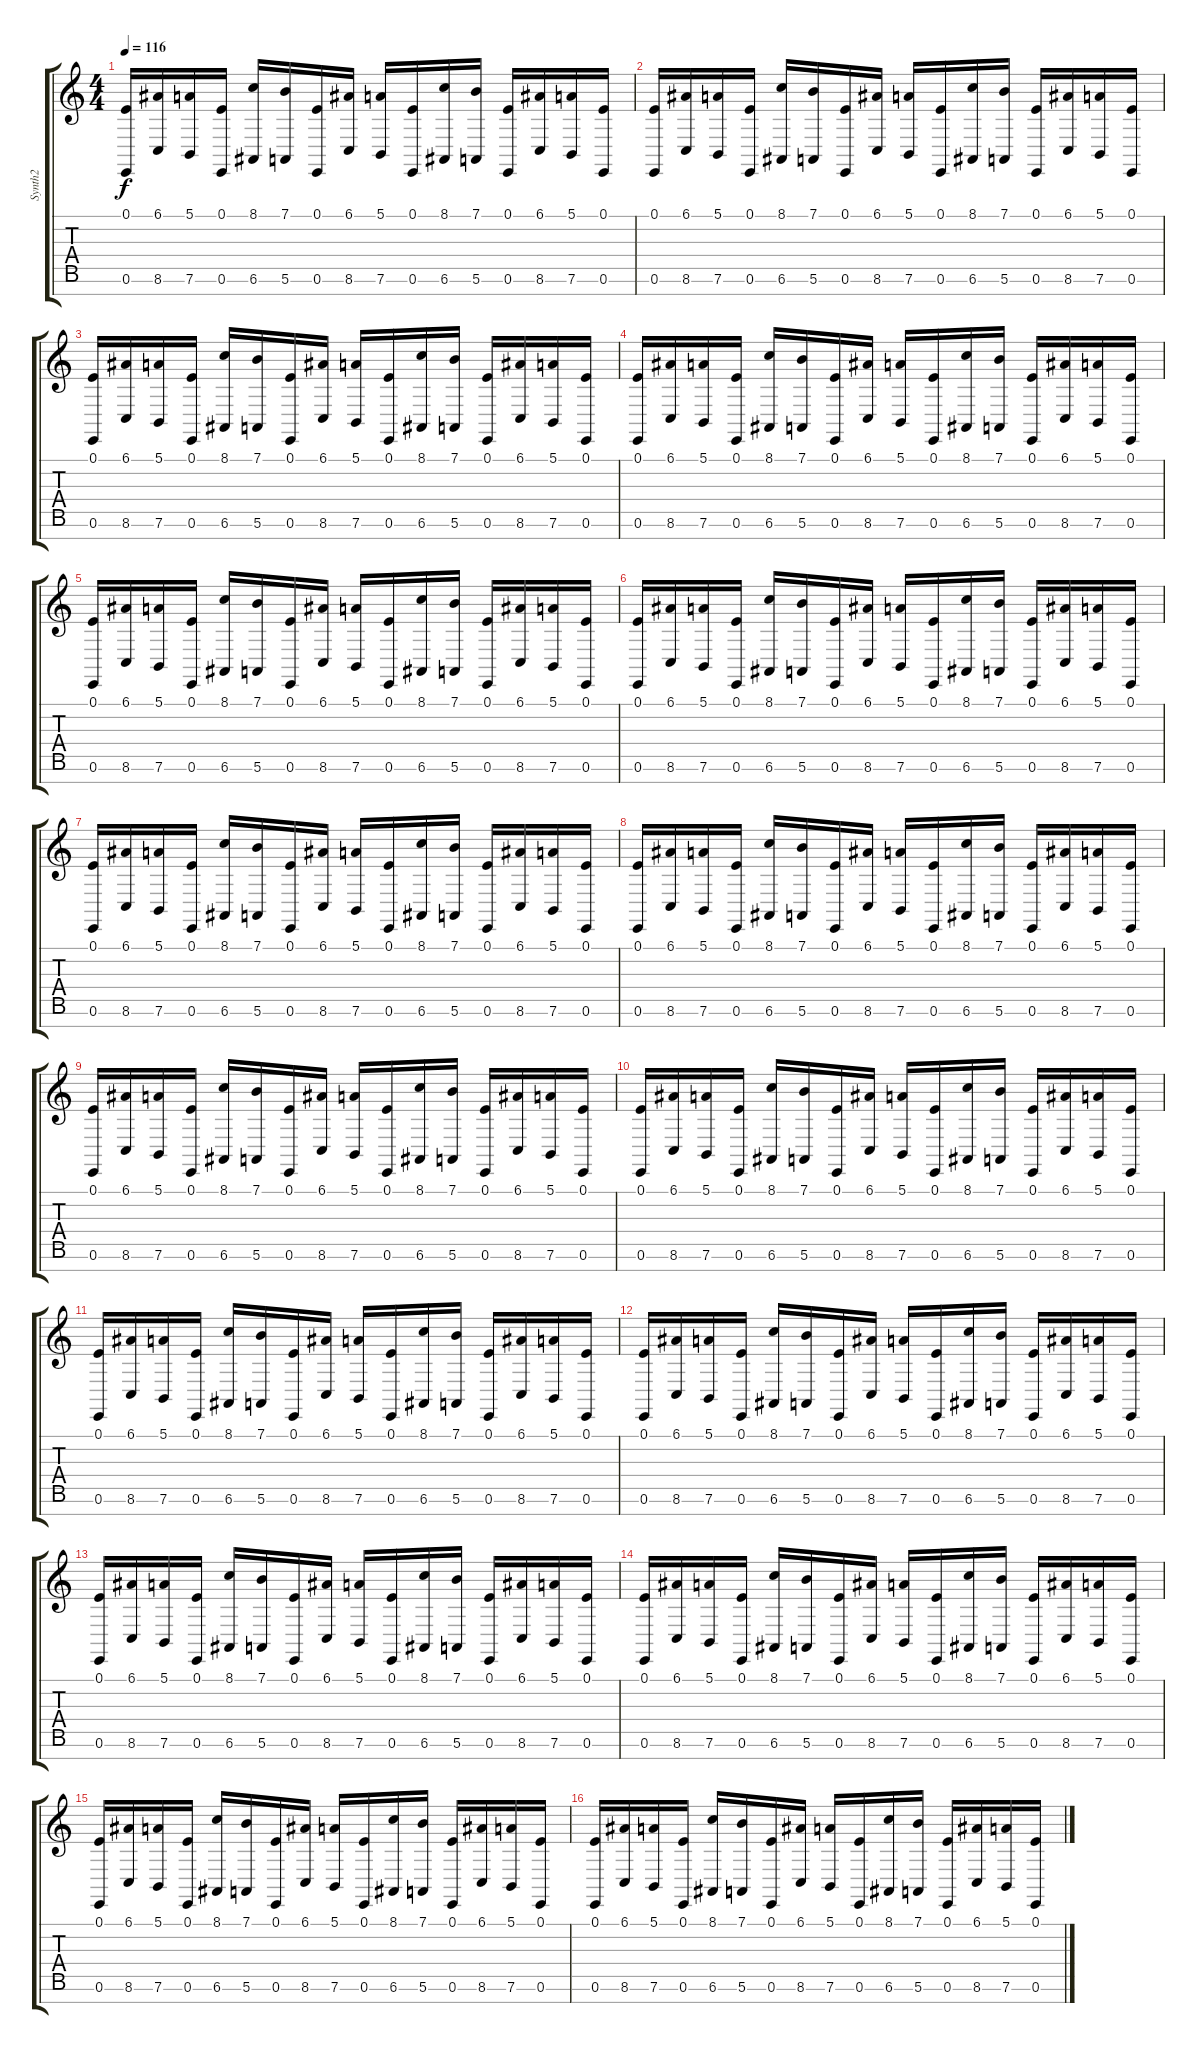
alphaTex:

\track ("Synth2" "Synth2") {instrument synthstrings1}
\staff {score tabs}
\tuning (E4 B3 G3 D3 A2 E2 B1) {hide}
\ts (4 4)
\tempo 116
\clef g2
\ks c
(0.1 0.6).16{dy f volume 11} (6.1 8.6).16 (5.1 7.6).16 (0.1 0.6).16 (8.1 6.6).16 (7.1 5.6).16 (0.1 0.6).16 (6.1 8.6).16 (5.1 7.6).16 (0.1 0.6).16 (8.1 6.6).16 (7.1 5.6).16 (0.1 0.6).16 (6.1 8.6).16 (5.1 7.6).16 (0.1 0.6).16 |
(0.1 0.6).16 (6.1 8.6).16 (5.1 7.6).16 (0.1 0.6).16 (8.1 6.6).16 (7.1 5.6).16 (0.1 0.6).16 (6.1 8.6).16 (5.1 7.6).16 (0.1 0.6).16 (8.1 6.6).16 (7.1 5.6).16 (0.1 0.6).16 (6.1 8.6).16 (5.1 7.6).16 (0.1 0.6).16 |
(0.1 0.6).16 (6.1 8.6).16 (5.1 7.6).16 (0.1 0.6).16 (8.1 6.6).16 (7.1 5.6).16 (0.1 0.6).16 (6.1 8.6).16 (5.1 7.6).16 (0.1 0.6).16 (8.1 6.6).16 (7.1 5.6).16 (0.1 0.6).16 (6.1 8.6).16 (5.1 7.6).16 (0.1 0.6).16 |
(0.1 0.6).16 (6.1 8.6).16 (5.1 7.6).16 (0.1 0.6).16 (8.1 6.6).16 (7.1 5.6).16 (0.1 0.6).16 (6.1 8.6).16 (5.1 7.6).16 (0.1 0.6).16 (8.1 6.6).16 (7.1 5.6).16 (0.1 0.6).16 (6.1 8.6).16 (5.1 7.6).16 (0.1 0.6).16 |
(0.1 0.6).16 (6.1 8.6).16 (5.1 7.6).16 (0.1 0.6).16 (8.1 6.6).16 (7.1 5.6).16 (0.1 0.6).16 (6.1 8.6).16 (5.1 7.6).16 (0.1 0.6).16 (8.1 6.6).16 (7.1 5.6).16 (0.1 0.6).16 (6.1 8.6).16 (5.1 7.6).16 (0.1 0.6).16 |
(0.1 0.6).16 (6.1 8.6).16 (5.1 7.6).16 (0.1 0.6).16 (8.1 6.6).16 (7.1 5.6).16 (0.1 0.6).16 (6.1 8.6).16 (5.1 7.6).16 (0.1 0.6).16 (8.1 6.6).16 (7.1 5.6).16 (0.1 0.6).16 (6.1 8.6).16 (5.1 7.6).16 (0.1 0.6).16 |
(0.1 0.6).16 (6.1 8.6).16 (5.1 7.6).16 (0.1 0.6).16 (8.1 6.6).16 (7.1 5.6).16 (0.1 0.6).16 (6.1 8.6).16 (5.1 7.6).16 (0.1 0.6).16 (8.1 6.6).16 (7.1 5.6).16 (0.1 0.6).16 (6.1 8.6).16 (5.1 7.6).16 (0.1 0.6).16 |
(0.1 0.6).16 (6.1 8.6).16 (5.1 7.6).16 (0.1 0.6).16 (8.1 6.6).16 (7.1 5.6).16 (0.1 0.6).16 (6.1 8.6).16 (5.1 7.6).16 (0.1 0.6).16 (8.1 6.6).16 (7.1 5.6).16 (0.1 0.6).16 (6.1 8.6).16 (5.1 7.6).16 (0.1 0.6).16 |
(0.1 0.6).16 (6.1 8.6).16 (5.1 7.6).16 (0.1 0.6).16 (8.1 6.6).16 (7.1 5.6).16 (0.1 0.6).16 (6.1 8.6).16 (5.1 7.6).16 (0.1 0.6).16 (8.1 6.6).16 (7.1 5.6).16 (0.1 0.6).16 (6.1 8.6).16 (5.1 7.6).16 (0.1 0.6).16 |
(0.1 0.6).16 (6.1 8.6).16 (5.1 7.6).16 (0.1 0.6).16 (8.1 6.6).16 (7.1 5.6).16 (0.1 0.6).16 (6.1 8.6).16 (5.1 7.6).16 (0.1 0.6).16 (8.1 6.6).16 (7.1 5.6).16 (0.1 0.6).16 (6.1 8.6).16 (5.1 7.6).16 (0.1 0.6).16 |
(0.1 0.6).16 (6.1 8.6).16 (5.1 7.6).16 (0.1 0.6).16 (8.1 6.6).16 (7.1 5.6).16 (0.1 0.6).16 (6.1 8.6).16 (5.1 7.6).16 (0.1 0.6).16 (8.1 6.6).16 (7.1 5.6).16 (0.1 0.6).16 (6.1 8.6).16 (5.1 7.6).16 (0.1 0.6).16 |
(0.1 0.6).16 (6.1 8.6).16 (5.1 7.6).16 (0.1 0.6).16 (8.1 6.6).16 (7.1 5.6).16 (0.1 0.6).16 (6.1 8.6).16 (5.1 7.6).16 (0.1 0.6).16 (8.1 6.6).16 (7.1 5.6).16 (0.1 0.6).16 (6.1 8.6).16 (5.1 7.6).16 (0.1 0.6).16 |
(0.1 0.6).16 (6.1 8.6).16 (5.1 7.6).16 (0.1 0.6).16 (8.1 6.6).16 (7.1 5.6).16 (0.1 0.6).16 (6.1 8.6).16 (5.1 7.6).16 (0.1 0.6).16 (8.1 6.6).16 (7.1 5.6).16 (0.1 0.6).16 (6.1 8.6).16 (5.1 7.6).16 (0.1 0.6).16 |
(0.1 0.6).16 (6.1 8.6).16 (5.1 7.6).16 (0.1 0.6).16 (8.1 6.6).16 (7.1 5.6).16 (0.1 0.6).16 (6.1 8.6).16 (5.1 7.6).16 (0.1 0.6).16 (8.1 6.6).16 (7.1 5.6).16 (0.1 0.6).16 (6.1 8.6).16 (5.1 7.6).16 (0.1 0.6).16 |
(0.1 0.6).16 (6.1 8.6).16 (5.1 7.6).16 (0.1 0.6).16 (8.1 6.6).16 (7.1 5.6).16 (0.1 0.6).16 (6.1 8.6).16 (5.1 7.6).16 (0.1 0.6).16 (8.1 6.6).16 (7.1 5.6).16 (0.1 0.6).16 (6.1 8.6).16 (5.1 7.6).16 (0.1 0.6).16 |
(0.1 0.6).16 (6.1 8.6).16 (5.1 7.6).16 (0.1 0.6).16 (8.1 6.6).16 (7.1 5.6).16 (0.1 0.6).16 (6.1 8.6).16 (5.1 7.6).16 (0.1 0.6).16 (8.1 6.6).16 (7.1 5.6).16 (0.1 0.6).16 (6.1 8.6).16 (5.1 7.6).16 (0.1 0.6).16
